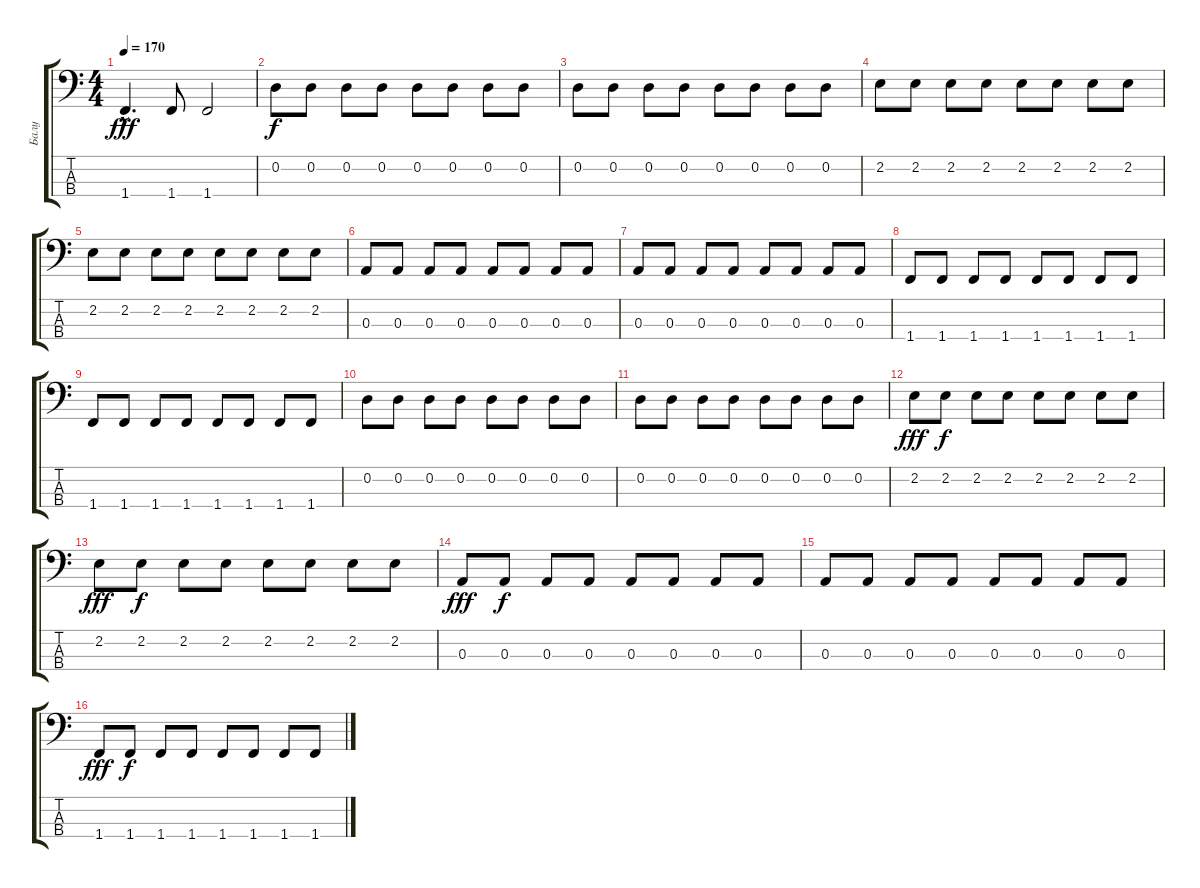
\track ("Балу" "Балу") {instrument synthbass2}
\staff {score tabs}
\tuning (G2 D2 A1 E1) {hide}
\ts (4 4)
\tempo 170
\clef f4
\ks c
1.4{hac}.4{d dy fff} 1.4.8 1.4.2 |
0.2.8{dy f} 0.2.8 0.2.8 0.2.8 0.2.8 0.2.8 0.2.8 0.2.8 |
0.2.8 0.2.8 0.2.8 0.2.8 0.2.8 0.2.8 0.2.8 0.2.8 |
2.2.8 2.2.8 2.2.8 2.2.8 2.2.8 2.2.8 2.2.8 2.2.8 |
2.2.8 2.2.8 2.2.8 2.2.8 2.2.8 2.2.8 2.2.8 2.2.8 |
0.3.8 0.3.8 0.3.8 0.3.8 0.3.8 0.3.8 0.3.8 0.3.8 |
0.3.8 0.3.8 0.3.8 0.3.8 0.3.8 0.3.8 0.3.8 0.3.8 |
1.4.8 1.4.8 1.4.8 1.4.8 1.4.8 1.4.8 1.4.8 1.4.8 |
1.4.8 1.4.8 1.4.8 1.4.8 1.4.8 1.4.8 1.4.8 1.4.8 |
0.2.8 0.2.8 0.2.8 0.2.8 0.2.8 0.2.8 0.2.8 0.2.8 |
0.2.8 0.2.8 0.2.8 0.2.8 0.2.8 0.2.8 0.2.8 0.2.8 |
2.2.8{dy fff} 2.2.8{dy f} 2.2.8 2.2.8 2.2.8 2.2.8 2.2.8 2.2.8 |
2.2.8{dy fff} 2.2.8{dy f} 2.2.8 2.2.8 2.2.8 2.2.8 2.2.8 2.2.8 |
0.3.8{dy fff} 0.3.8{dy f} 0.3.8 0.3.8 0.3.8 0.3.8 0.3.8 0.3.8 |
0.3.8 0.3.8 0.3.8 0.3.8 0.3.8 0.3.8 0.3.8 0.3.8 |
1.4.8{dy fff} 1.4.8{dy f} 1.4.8 1.4.8 1.4.8 1.4.8 1.4.8 1.4.8
